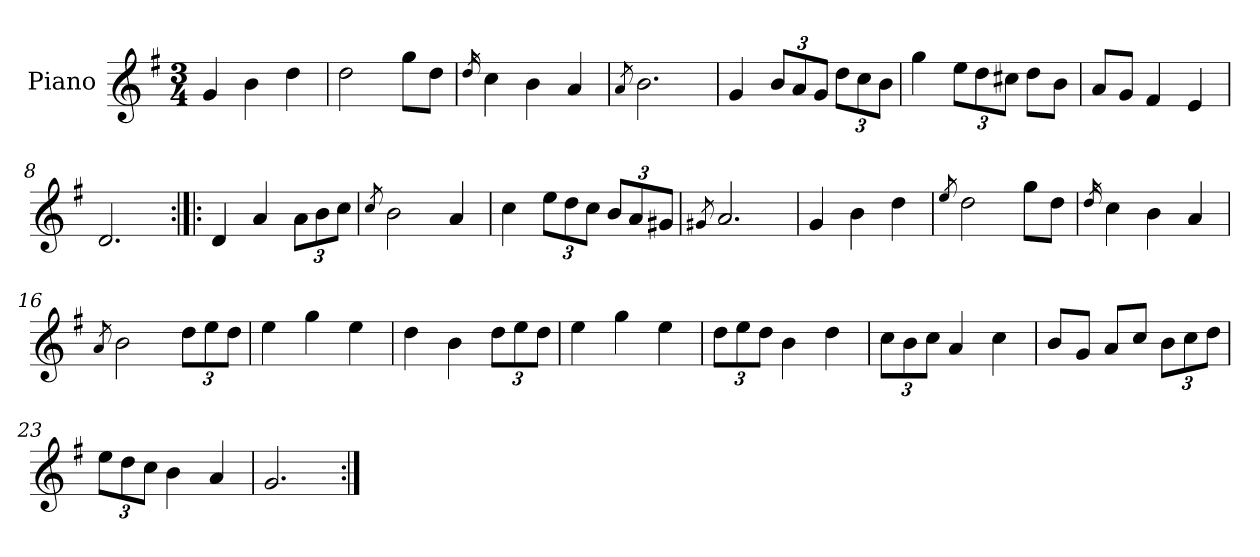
**kern
*part1
*staff1
*I"Piano
*I'Pno.
*clefG2
*k[f#]
*M3/4
=1
4g/
4b\
4dd\
=2
2dd\
8gg\L
8dd\J
=3
16qdd/
4cc\
4b\
4a/
=4
8qa/
2.b\
=5
4g/
*Xbrackettup
12b/L
12a/
12g/J
12dd\L
12cc\
12b\J
=6
4gg\
12ee\L
12dd\
12cc#X\J
8dd\L
8b\J
=7
8a/L
8g/J
4f#/
4e/
=8
2.d/
=9:|!|:
4d/
4a/
12a\L
12b\
12cc\J
=10
8qcc/
2b\
4a/
=11
4cc\
12ee\L
12dd\
12cc\J
12b/L
12a/
12g#X/J
=12
8qg#X/
2.a/
=13
4g/
4b\
4dd\
=14
8qee/
2dd\
8gg\L
8dd\J
=15
16qdd/
4cc\
4b\
4a/
=16
8qa/
2b\
12dd\L
12ee\
12dd\J
=17
4ee\
4gg\
4ee\
=18
4dd\
4b\
12dd\L
12ee\
12dd\J
=19
4ee\
4gg\
4ee\
=20
12dd\L
12ee\
12dd\J
4b\
4dd\
=21
12cc\L
12b\
12cc\J
4a/
4cc\
=22
8b/L
8g/J
8a/L
8cc/J
12b\L
12cc\
12dd\J
=23
12ee\L
12dd\
12cc\J
4b\
4a/
=24
2.g/
=:|!
*-
